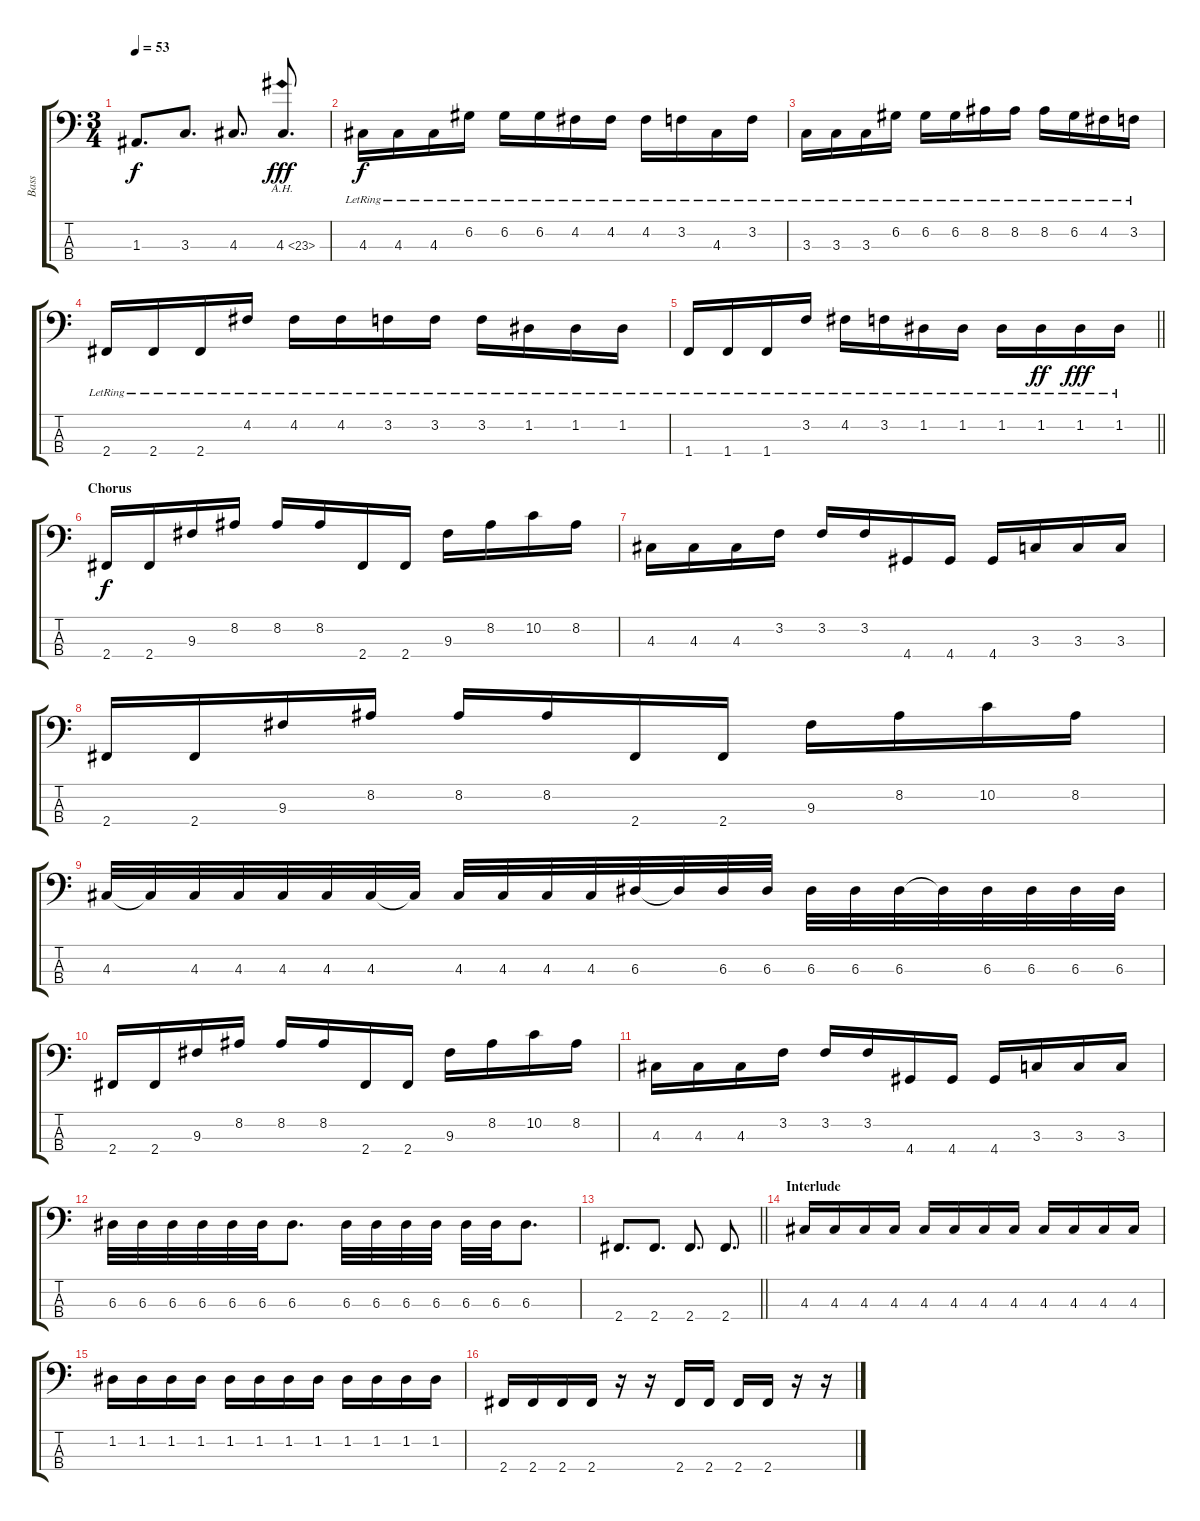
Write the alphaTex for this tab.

\track ("Bass" "Bass") {instrument electricbassfinger}
\staff {score tabs}
\tuning (G2 D2 A1 E1) {hide}
\ts (3 4)
\tempo 53
\clef f4
\ks c
1.3.8{d dy f} 3.3.8{d} 4.3.8{d} 4.3{ah 19}.8{d dy fff} |
4.3{lr}.16{dy f} 4.3{lr}.16 4.3{lr}.16 6.2{lr}.16 6.2{lr}.16 6.2{lr}.16 4.2{lr}.16 4.2{lr}.16 4.2{lr}.16 3.2{lr}.16 4.3{lr}.16 3.2{lr}.16 |
3.3{lr}.16 3.3{lr}.16 3.3{lr}.16 6.2{lr}.16 6.2{lr}.16 6.2{lr}.16 8.2{lr}.16 8.2{lr}.16 8.2{lr}.16 6.2{lr}.16 4.2{lr}.16 3.2{lr}.16 |
2.4{lr}.16 2.4{lr}.16 2.4{lr}.16 4.2{lr}.16 4.2{lr}.16 4.2{lr}.16 3.2{lr}.16 3.2{lr}.16 3.2{lr}.16 1.2{lr}.16 1.2{lr}.16 1.2{lr}.16 |
\barLineRight lightlight
1.4{lr}.16 1.4{lr}.16 1.4{lr}.16 3.2{lr}.16 4.2{lr}.16 3.2{lr}.16 1.2{lr}.16 1.2{lr}.16 1.2{lr}.16 1.2{lr}.16{dy ff} 1.2{lr}.16{dy fff} 1.2{lr}.16 |
\section ("" "Chorus")
2.4.16{dy f} 2.4.16 9.3.16 8.2.16 8.2.16 8.2.16 2.4.16 2.4.16 9.3.16 8.2.16 10.2.16 8.2.16 |
4.3.16 4.3.16 4.3.16 3.2.16 3.2.16 3.2.16 4.4.16 4.4.16 4.4.16 3.3.16 3.3.16 3.3.16 |
2.4.16 2.4.16 9.3.16 8.2.16 8.2.16 8.2.16 2.4.16 2.4.16 9.3.16 8.2.16 10.2.16 8.2.16 |
4.3.32 4.3{t}.32 4.3.32 4.3.32 4.3.32 4.3.32 4.3.32 4.3{t}.32 4.3.32 4.3.32 4.3.32 4.3.32 6.3.32 6.3{t}.32 6.3.32 6.3.32 6.3.32 6.3.32 6.3.32 6.3{t}.32 6.3.32 6.3.32 6.3.32 6.3.32 |
2.4.16 2.4.16 9.3.16 8.2.16 8.2.16 8.2.16 2.4.16 2.4.16 9.3.16 8.2.16 10.2.16 8.2.16 |
4.3.16 4.3.16 4.3.16 3.2.16 3.2.16 3.2.16 4.4.16 4.4.16 4.4.16 3.3.16 3.3.16 3.3.16 |
6.3.32 6.3.32 6.3.32 6.3.32 6.3.32 6.3.32 6.3.8{d} 6.3.32 6.3.32 6.3.32 6.3.32 6.3.32 6.3.32 6.3.8{d} |
\barLineRight lightlight
2.4.8{d} 2.4.8{d} 2.4.8{d} 2.4.8{d} |
\section ("" "Interlude")
4.3.16 4.3.16 4.3.16 4.3.16 4.3.16 4.3.16 4.3.16 4.3.16 4.3.16 4.3.16 4.3.16 4.3.16 |
1.2.16 1.2.16 1.2.16 1.2.16 1.2.16 1.2.16 1.2.16 1.2.16 1.2.16 1.2.16 1.2.16 1.2.16 |
2.4.16 2.4.16 2.4.16 2.4.16 r.16 r.16 2.4.16 2.4.16 2.4.16 2.4.16 r.16 r.16
